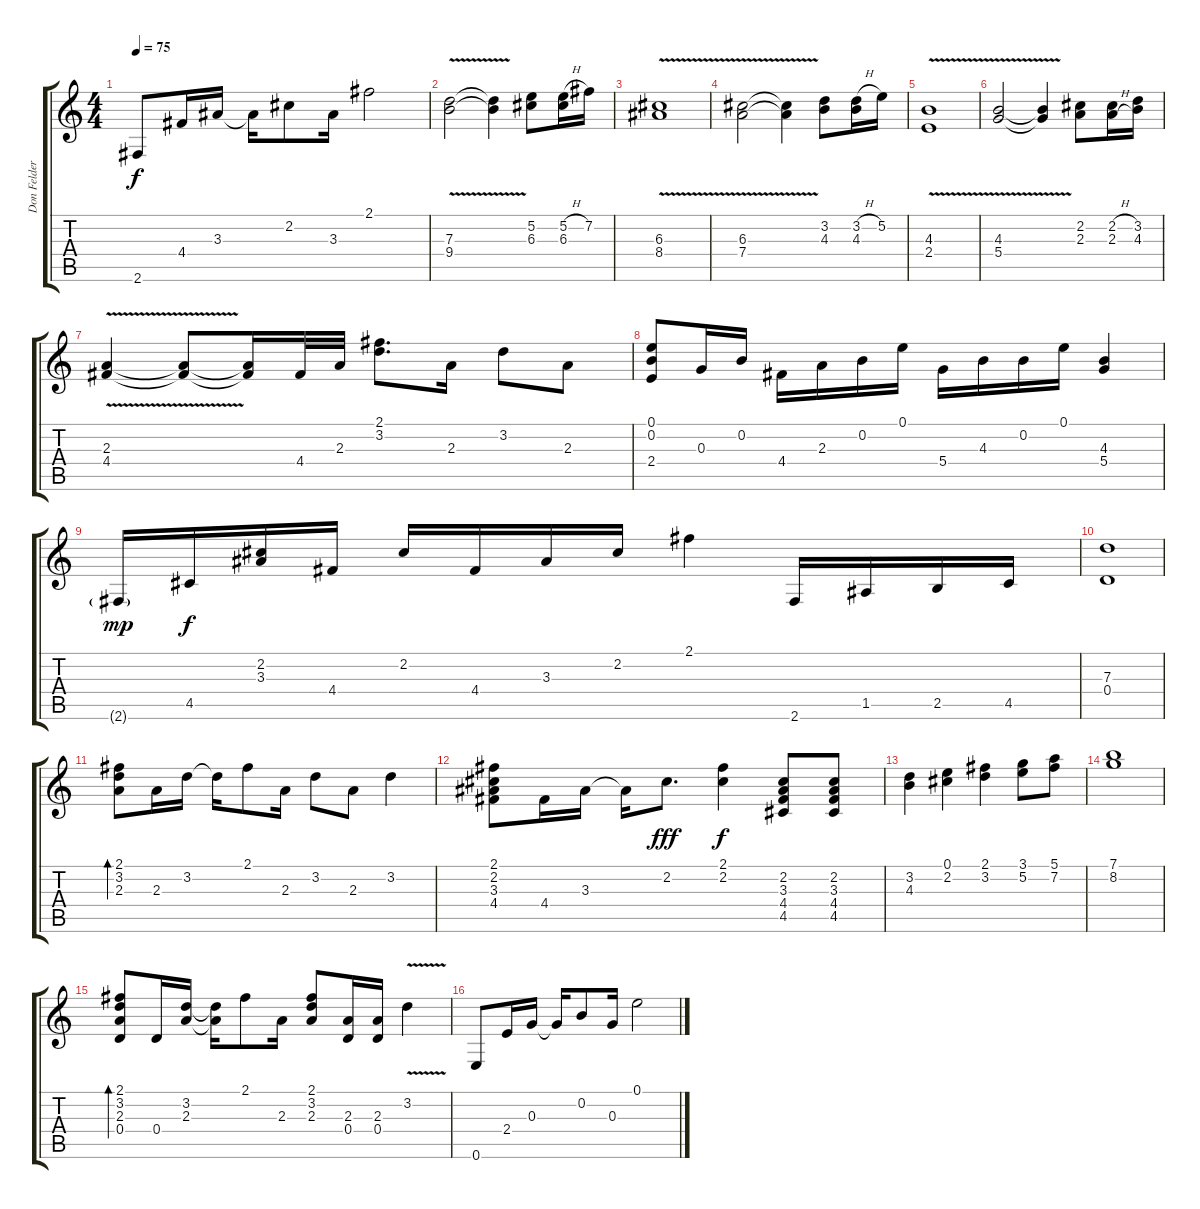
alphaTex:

\track ("Don Felder" "Don Felder") {instrument acousticguitarnylon}
\staff {score tabs}
\tuning (E4 B3 G3 D3 A2 E2) {hide}
\ts (4 4)
\tempo 75
\clef g2
\ks c
2.6.8{dy f} 4.4.16 3.3.16 3.3{t}.16 2.2.8 3.3.16 2.1.2 |
(7.3{v} 9.4{v}).2{volume 16} (7.3{t} 9.4{t}).4 (5.2 6.3).8 (5.2{h} 6.3).16 7.2.16 |
(6.3{v} 8.4{v}).1 |
(6.3{v} 7.4{v}).2 (6.3{t} 7.4{t}).4 (3.2 4.3).8 (3.2{h} 4.3).16 5.2.16 |
(4.3{v} 2.4{v}).1 |
(4.3{v} 5.4{v}).2 (4.3{t} 5.4{t}).4 (2.2 2.3).8 (2.2{h} 2.3{h}).16 (3.2 4.3).16 |
(2.3{v} 4.4{v}).4 (2.3{t} 4.4{t}).8 (2.3{t} 4.4{t}).16 4.4.32 2.3.32 (2.1 3.2).8{d} 2.3.16 3.2.8 2.3.8 |
(0.1 0.2 2.4).8 0.3.16 0.2.16 4.4.16 2.3.16 0.2.16 0.1.16 5.4.16 4.3.16 0.2.16 0.1.16 (4.3 5.4).4 |
2.6{g}.16{dy mp} 4.5.16{dy f} (2.2 3.3).16 4.4.16 2.2.16 4.4.16 3.3.16 2.2.16 2.1.4 2.6.16 1.5.16 2.5.16 4.5.16 |
(7.3 0.4).1 |
(2.1 3.2 2.3).8{bd 60 volume 10} 2.3.16 3.2.16 3.2{t}.16 2.1.8 2.3.16 3.2.8 2.3.8 3.2.4 |
(2.1 2.2 3.3 4.4).8 4.4.16 3.3.16 3.3{t}.16 2.2.8{d dy fff} (2.1 2.2).4{dy f} (2.2 3.3 4.4 4.5).8 (2.2 3.3 4.4 4.5).8 |
(3.2 4.3).4{volume 10} (0.1 2.2).4 (2.1 3.2).4 (3.1 5.2).8 (5.1 7.2).8 |
(7.1 8.2).1 |
(2.1 3.2 2.3 0.4).8{bd 60 volume 10} 0.4.16 (3.2 2.3).16 (3.2{t} 2.3{t}).16 2.1.8 2.3.16 (2.1 3.2 2.3).8 (2.3 0.4).16 (2.3 0.4).16 3.2{v}.4 |
0.6.8{volume 16} 2.4.16 0.3.16 0.3{t}.16 0.2.8 0.3.16 0.1.2
